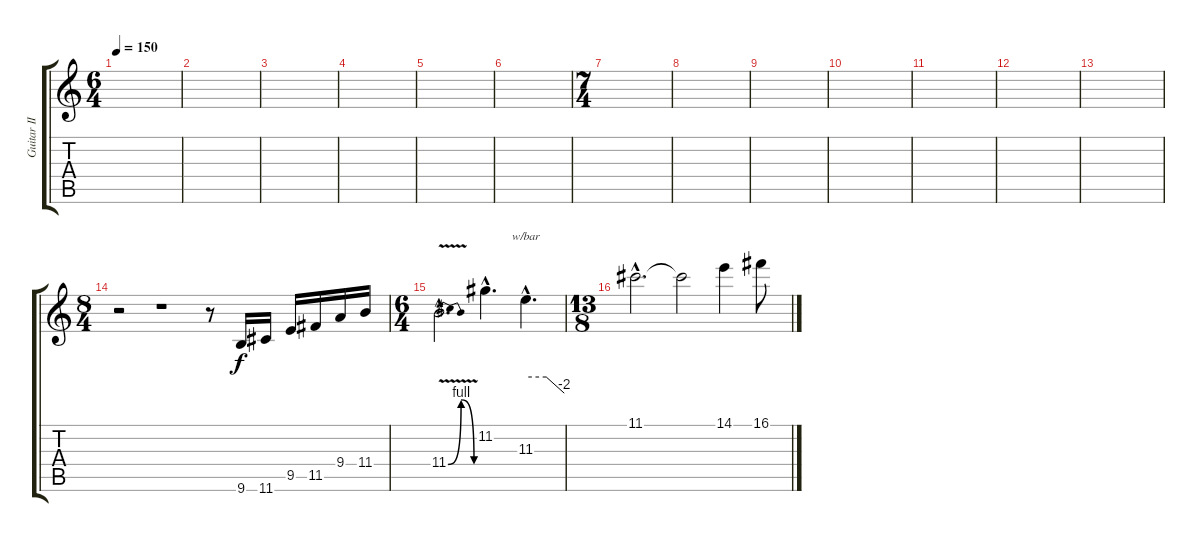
\track ("Guitar II (leads)" "Guitar II ") {instrument overdrivenguitar}
\staff {score tabs}
\tuning (D4 A3 F3 C3 G2 D2) {hide}
\ts (6 4)
\tempo 150
\clef g2
\ks c
|
|
|
|
|
|
\ts (7 4)
|
|
|
|
|
|
|
\ts (8 4)
r.2 r.1 r.8 9.6.16 11.6.16 9.5.16 11.5.16 9.4.16 11.4.16 |
\ts (6 4)
11.4{be (bendrelease 0 0 4 4 54 4 60 0) v hac}.2{d} 11.2{hac}.4{d} 11.3{hac}.4{d tbe (custom default 0 0 32 0 60 -8)} |
\ts (13 8)
11.1{hac}.2{d} 11.1{t}.2 14.1.4 16.1.8
